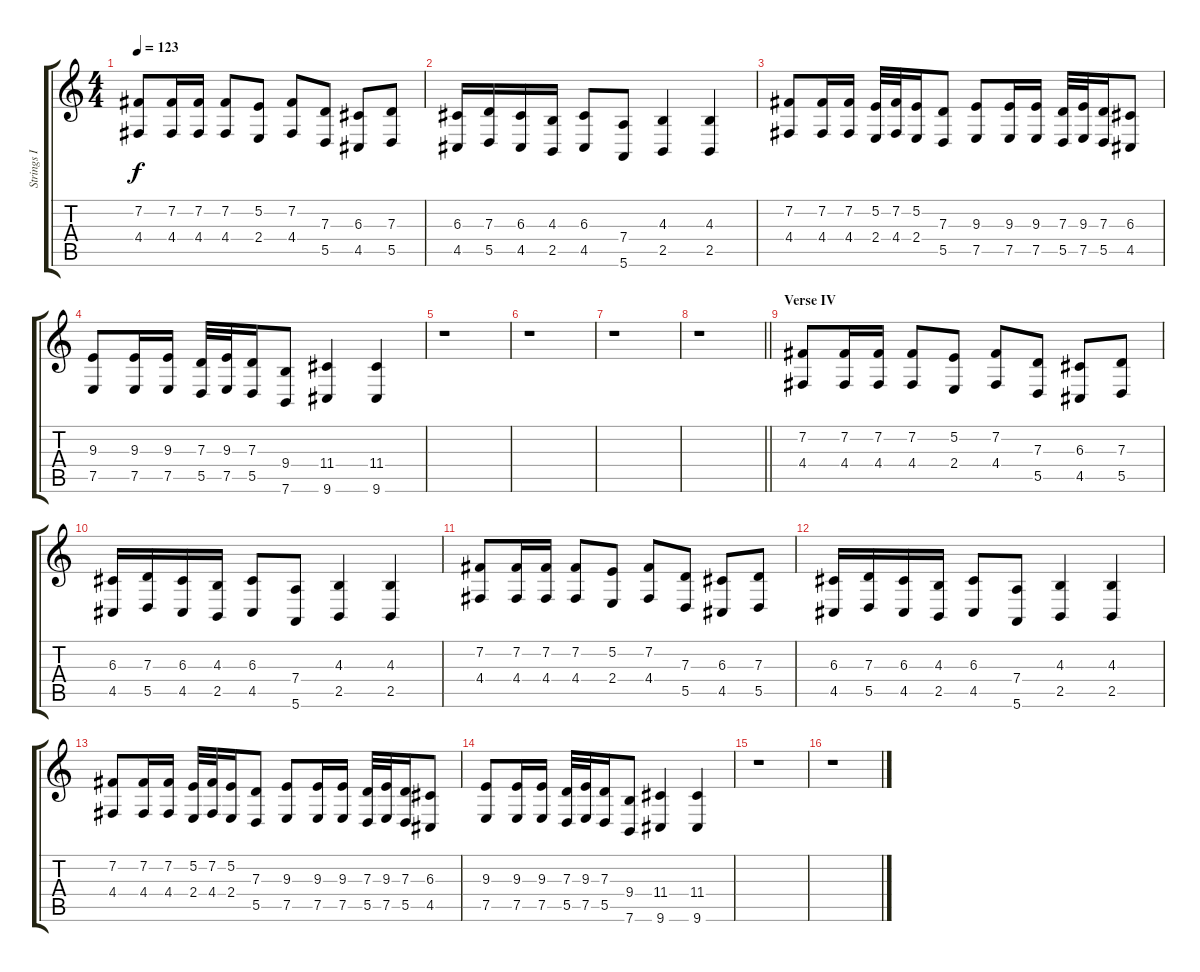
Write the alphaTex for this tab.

\track ("Strings I" "Strings I") {instrument stringensemble1}
\staff {score tabs}
\tuning (E4 B3 G3 D3 A2 E2) {hide}
\ts (4 4)
\tempo 123
\clef g2
\ks c
(7.2 4.4).8{dy f} (7.2 4.4).16 (7.2 4.4).16 (7.2 4.4).8 (5.2 2.4).8 (7.2 4.4).8 (7.3 5.5).8 (6.3 4.5).8 (7.3 5.5).8 |
(6.3 4.5).16 (7.3 5.5).16 (6.3 4.5).16 (4.3 2.5).16 (6.3 4.5).8 (7.4 5.6).8 (4.3 2.5).4 (4.3 2.5).4 |
(7.2 4.4).8 (7.2 4.4).16 (7.2 4.4).16 (5.2 2.4).32 (7.2 4.4).32 (5.2 2.4).16 (7.3 5.5).8 (9.3 7.5).8 (9.3 7.5).16 (9.3 7.5).16 (7.3 5.5).32 (9.3 7.5).32 (7.3 5.5).16 (6.3 4.5).8 |
(9.3 7.5).8 (9.3 7.5).16 (9.3 7.5).16 (7.3 5.5).32 (9.3 7.5).32 (7.3 5.5).16 (9.4 7.6).8 (11.4 9.6).4 (11.4 9.6).4 |
r.1 |
r.1 |
r.1 |
\barLineRight lightlight
r.1 |
\section ("" "Verse IV")
(7.2 4.4).8{volume 8 balance 7 instrument stringensemble1} (7.2 4.4).16 (7.2 4.4).16 (7.2 4.4).8 (5.2 2.4).8 (7.2 4.4).8 (7.3 5.5).8 (6.3 4.5).8 (7.3 5.5).8 |
(6.3 4.5).16 (7.3 5.5).16 (6.3 4.5).16 (4.3 2.5).16 (6.3 4.5).8 (7.4 5.6).8 (4.3 2.5).4 (4.3 2.5).4 |
(7.2 4.4).8 (7.2 4.4).16 (7.2 4.4).16 (7.2 4.4).8 (5.2 2.4).8 (7.2 4.4).8 (7.3 5.5).8 (6.3 4.5).8 (7.3 5.5).8 |
(6.3 4.5).16 (7.3 5.5).16 (6.3 4.5).16 (4.3 2.5).16 (6.3 4.5).8 (7.4 5.6).8 (4.3 2.5).4 (4.3 2.5).4 |
(7.2 4.4).8 (7.2 4.4).16 (7.2 4.4).16 (5.2 2.4).32 (7.2 4.4).32 (5.2 2.4).16 (7.3 5.5).8 (9.3 7.5).8 (9.3 7.5).16 (9.3 7.5).16 (7.3 5.5).32 (9.3 7.5).32 (7.3 5.5).16 (6.3 4.5).8 |
(9.3 7.5).8 (9.3 7.5).16 (9.3 7.5).16 (7.3 5.5).32 (9.3 7.5).32 (7.3 5.5).16 (9.4 7.6).8 (11.4 9.6).4 (11.4 9.6).4 |
r.1 |
r.1
